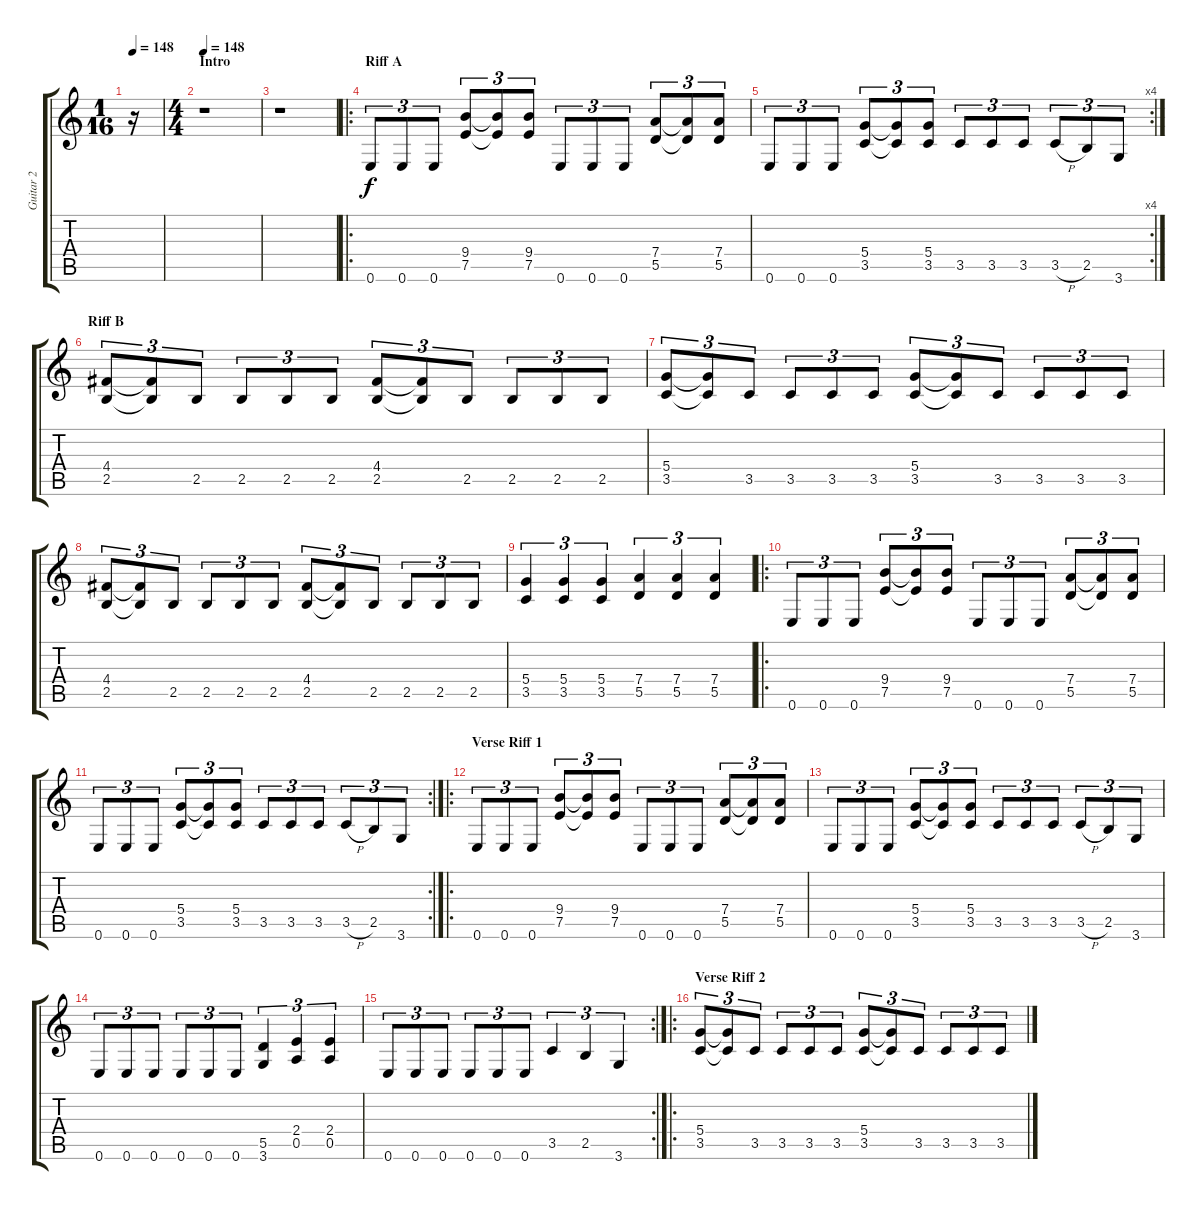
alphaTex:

\track ("Guitar 2" "Guitar 2") {instrument overdrivenguitar}
\staff {score tabs}
\tuning (E4 B3 G3 D3 A2 E2) {hide}
\ts (1 16)
\tempo 148
\clef g2
\ks c
r.16{dy f instrument overdrivenguitar} |
\ts (4 4)
\section ("" "Intro")
\tempo 148
r.1 |
r.1 |
\ro
\section ("" "Riff A")
0.6.8{tu (3 2)} 0.6.8{tu (3 2)} 0.6.8{tu (3 2)} (9.4 7.5).8{tu (3 2)} (9.4{t} 7.5{t}).8{tu (3 2)} (9.4 7.5).8{tu (3 2)} 0.6.8{tu (3 2)} 0.6.8{tu (3 2)} 0.6.8{tu (3 2)} (7.4 5.5).8{tu (3 2)} (7.4{t} 5.5{t}).8{tu (3 2)} (7.4 5.5).8{tu (3 2)} |
\rc 4
0.6.8{tu (3 2)} 0.6.8{tu (3 2)} 0.6.8{tu (3 2)} (5.4 3.5).8{tu (3 2)} (5.4{t} 3.5{t}).8{tu (3 2)} (5.4 3.5).8{tu (3 2)} 3.5.8{tu (3 2)} 3.5.8{tu (3 2)} 3.5.8{tu (3 2)} 3.5{h}.8{tu (3 2)} 2.5.8{tu (3 2)} 3.6.8{tu (3 2)} |
\section ("" "Riff B")
(4.4 2.5).8{tu (3 2)} (4.4{t} 2.5{t}).8{tu (3 2)} 2.5.8{tu (3 2)} 2.5.8{tu (3 2)} 2.5.8{tu (3 2)} 2.5.8{tu (3 2)} (4.4 2.5).8{tu (3 2)} (4.4{t} 2.5{t}).8{tu (3 2)} 2.5.8{tu (3 2)} 2.5.8{tu (3 2)} 2.5.8{tu (3 2)} 2.5.8{tu (3 2)} |
(5.4 3.5).8{tu (3 2)} (5.4{t} 3.5{t}).8{tu (3 2)} 3.5.8{tu (3 2)} 3.5.8{tu (3 2)} 3.5.8{tu (3 2)} 3.5.8{tu (3 2)} (5.4 3.5).8{tu (3 2)} (5.4{t} 3.5{t}).8{tu (3 2)} 3.5.8{tu (3 2)} 3.5.8{tu (3 2)} 3.5.8{tu (3 2)} 3.5.8{tu (3 2)} |
(4.4 2.5).8{tu (3 2)} (4.4{t} 2.5{t}).8{tu (3 2)} 2.5.8{tu (3 2)} 2.5.8{tu (3 2)} 2.5.8{tu (3 2)} 2.5.8{tu (3 2)} (4.4 2.5).8{tu (3 2)} (4.4{t} 2.5{t}).8{tu (3 2)} 2.5.8{tu (3 2)} 2.5.8{tu (3 2)} 2.5.8{tu (3 2)} 2.5.8{tu (3 2)} |
(5.4 3.5).4{tu (3 2)} (5.4 3.5).4{tu (3 2)} (5.4 3.5).4{tu (3 2)} (7.4 5.5).4{tu (3 2)} (7.4 5.5).4{tu (3 2)} (7.4 5.5).4{tu (3 2)} |
\ro
0.6.8{tu (3 2)} 0.6.8{tu (3 2)} 0.6.8{tu (3 2)} (9.4 7.5).8{tu (3 2)} (9.4{t} 7.5{t}).8{tu (3 2)} (9.4 7.5).8{tu (3 2)} 0.6.8{tu (3 2)} 0.6.8{tu (3 2)} 0.6.8{tu (3 2)} (7.4 5.5).8{tu (3 2)} (7.4{t} 5.5{t}).8{tu (3 2)} (7.4 5.5).8{tu (3 2)} |
\rc 2
0.6.8{tu (3 2)} 0.6.8{tu (3 2)} 0.6.8{tu (3 2)} (5.4 3.5).8{tu (3 2)} (5.4{t} 3.5{t}).8{tu (3 2)} (5.4 3.5).8{tu (3 2)} 3.5.8{tu (3 2)} 3.5.8{tu (3 2)} 3.5.8{tu (3 2)} 3.5{h}.8{tu (3 2)} 2.5.8{tu (3 2)} 3.6.8{tu (3 2)} |
\ro
\section ("" "Verse Riff 1")
0.6.8{tu (3 2)} 0.6.8{tu (3 2)} 0.6.8{tu (3 2)} (9.4 7.5).8{tu (3 2)} (9.4{t} 7.5{t}).8{tu (3 2)} (9.4 7.5).8{tu (3 2)} 0.6.8{tu (3 2)} 0.6.8{tu (3 2)} 0.6.8{tu (3 2)} (7.4 5.5).8{tu (3 2)} (7.4{t} 5.5{t}).8{tu (3 2)} (7.4 5.5).8{tu (3 2)} |
0.6.8{tu (3 2)} 0.6.8{tu (3 2)} 0.6.8{tu (3 2)} (5.4 3.5).8{tu (3 2)} (5.4{t} 3.5{t}).8{tu (3 2)} (5.4 3.5).8{tu (3 2)} 3.5.8{tu (3 2)} 3.5.8{tu (3 2)} 3.5.8{tu (3 2)} 3.5{h}.8{tu (3 2)} 2.5.8{tu (3 2)} 3.6.8{tu (3 2)} |
0.6.8{tu (3 2)} 0.6.8{tu (3 2)} 0.6.8{tu (3 2)} 0.6.8{tu (3 2)} 0.6.8{tu (3 2)} 0.6.8{tu (3 2)} (5.5 3.6).4{tu (3 2)} (2.4 0.5).4{tu (3 2)} (2.4 0.5).4{tu (3 2)} |
\rc 2
0.6.8{tu (3 2)} 0.6.8{tu (3 2)} 0.6.8{tu (3 2)} 0.6.8{tu (3 2)} 0.6.8{tu (3 2)} 0.6.8{tu (3 2)} 3.5.4{tu (3 2)} 2.5.4{tu (3 2)} 3.6.4{tu (3 2)} |
\ro
\section ("" "Verse Riff 2")
(5.4 3.5).8{tu (3 2)} (5.4{t} 3.5{t}).8{tu (3 2)} 3.5.8{tu (3 2)} 3.5.8{tu (3 2)} 3.5.8{tu (3 2)} 3.5.8{tu (3 2)} (5.4 3.5).8{tu (3 2)} (5.4{t} 3.5{t}).8{tu (3 2)} 3.5.8{tu (3 2)} 3.5.8{tu (3 2)} 3.5.8{tu (3 2)} 3.5.8{tu (3 2)}
